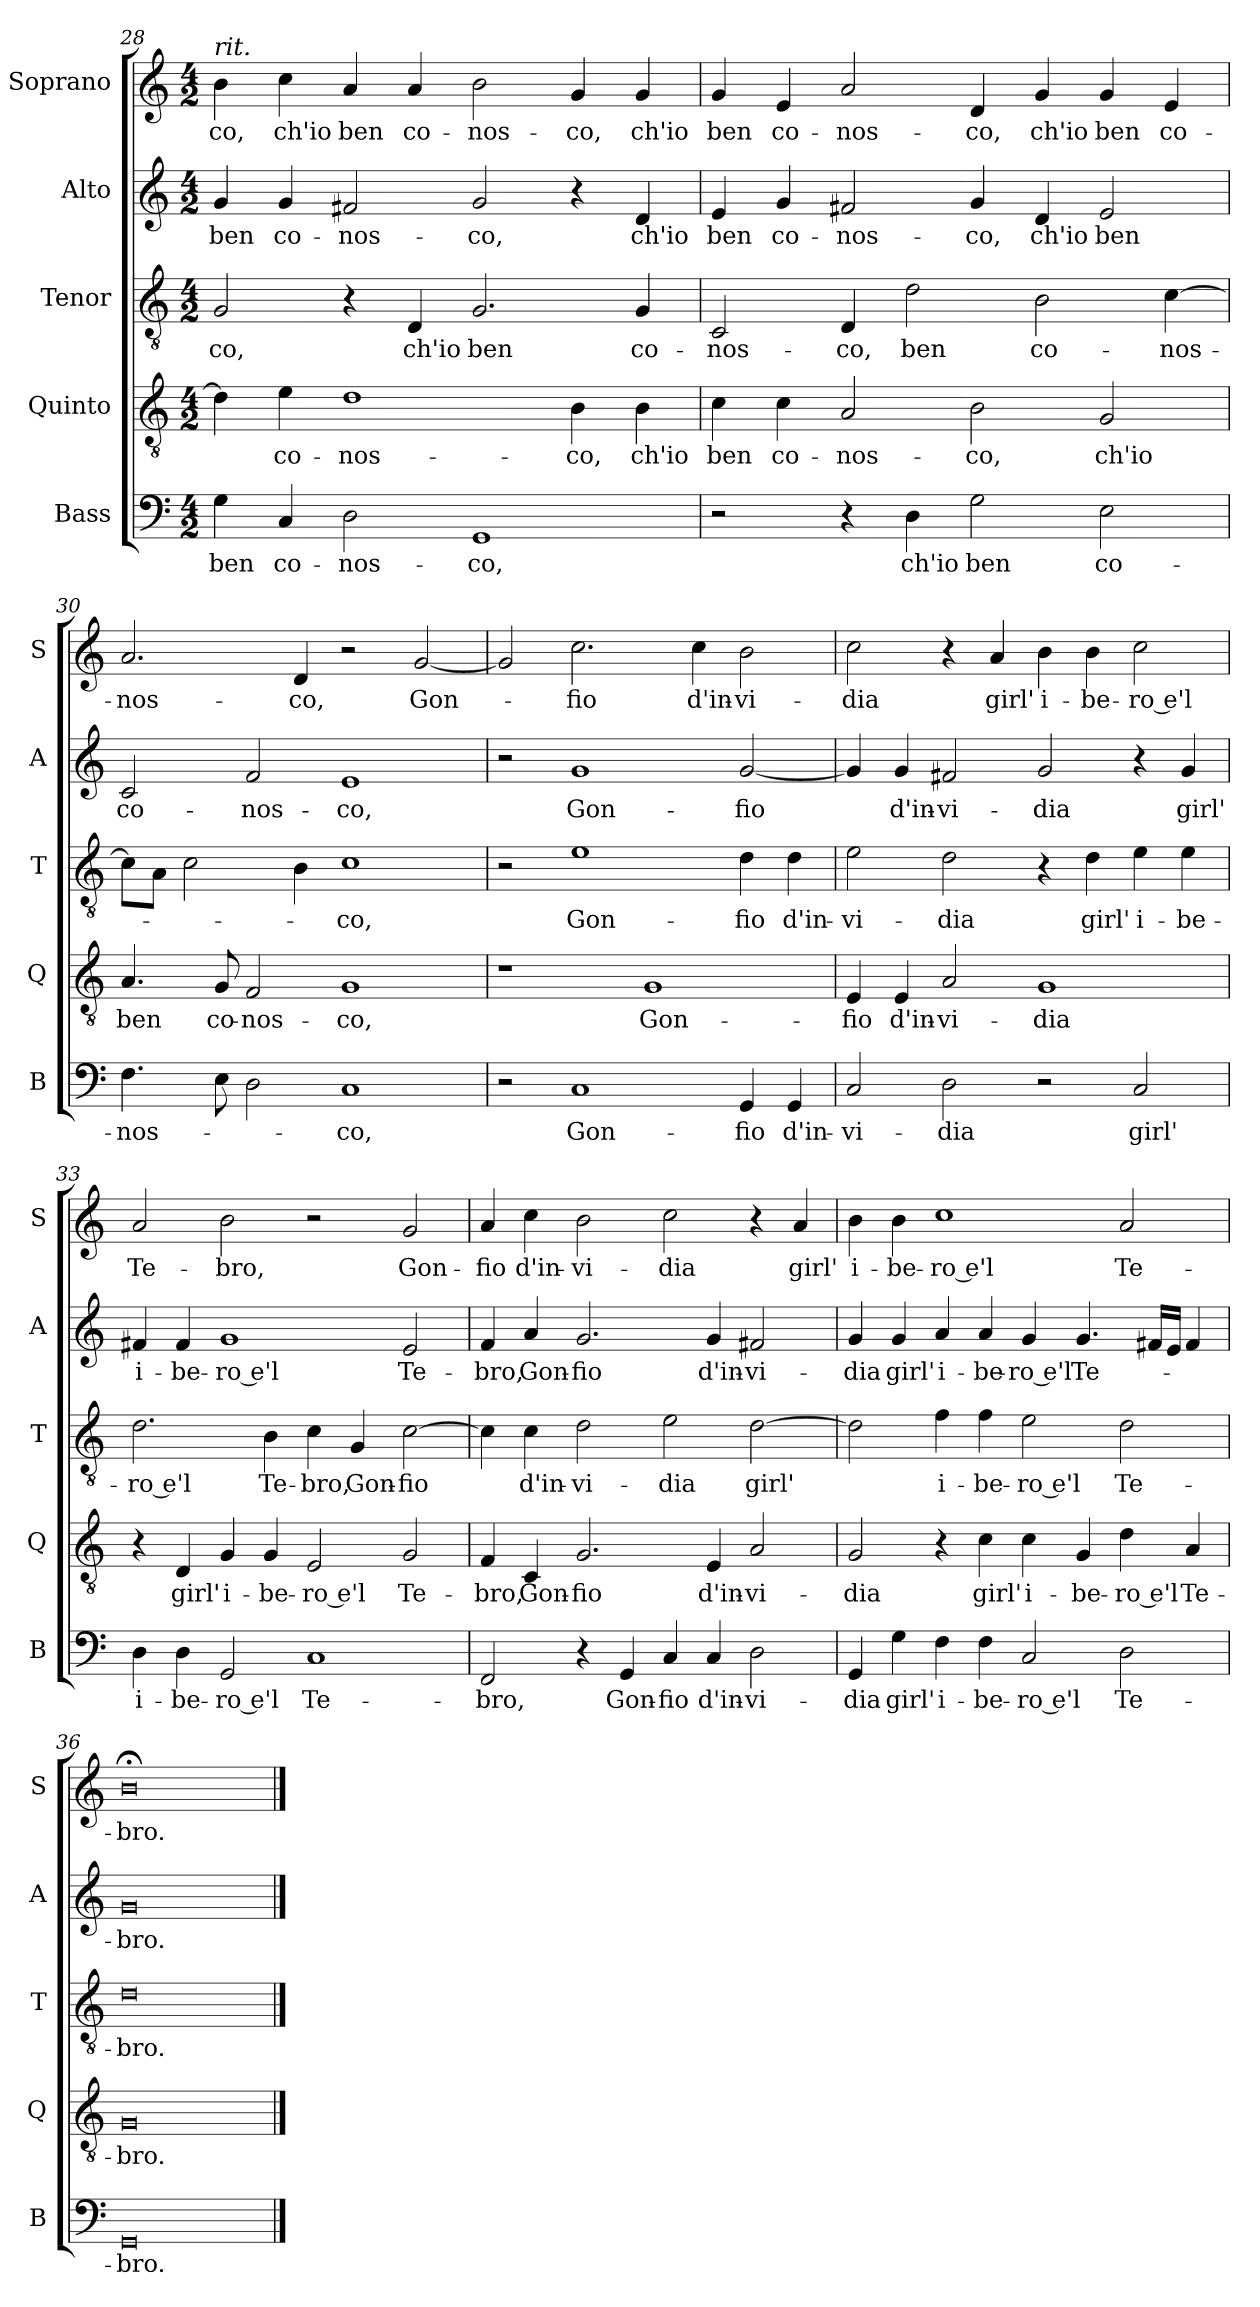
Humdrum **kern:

**kern	**text	**kern	**text	**kern	**text	**kern	**text	**kern	**text
*part5	*part5	*part4	*part4	*part3	*part3	*part2	*part2	*part1	*part1
*staff5	*staff5	*staff4	*staff4	*staff3	*staff3	*staff2	*staff2	*staff1	*staff1
*I"Bass	*	*I"Quinto	*	*I"Tenor	*	*I"Alto	*	*I"Soprano	*
*I'B	*	*I'Q	*	*I'T	*	*I'A	*	*I'S	*
*clefF4	*	*clefGv2	*	*clefGv2	*	*clefG2	*	*clefG2	*
*k[]	*	*k[]	*	*k[]	*	*k[]	*	*k[]	*
*C:	*	*C:	*	*C:	*	*C:	*	*C:	*
*M4/2	*	*M4/2	*	*M4/2	*	*M4/2	*	*M4/2	*
=28	=28	=28	=28	=28	=28	=28	=28	=28	=28
!	!	!	!	!	!	!	!	!LO:TX:a:i:t=rit.	!
!	!LO:LY:b	!	!	!	!LO:LY:b	!	!LO:LY:b	!	!LO:LY:b
4G\	ben	4d\]	.	2G/	-co,	4g/	ben	4b\	-co,
!	!LO:LY:b	!	!LO:LY:b	!	!	!	!LO:LY:b	!	!LO:LY:b
4C/	co-	4e\	co-	.	.	4g/	co-	4cc\	ch'io
!	!LO:LY:b	!	!LO:LY:b	!	!	!	!LO:LY:b	!	!LO:LY:b
2D\	-nos-	1d	-nos-	4r	.	2f#X/	-nos-	4a/	ben
!	!	!	!	!	!LO:LY:b	!	!	!	!LO:LY:b
.	.	.	.	4D/	ch'io	.	.	4a/	co-
!	!LO:LY:b	!	!	!	!LO:LY:b	!	!LO:LY:b	!	!LO:LY:b
1GG	-co,	.	.	2.G/	ben	2g/	-co,	2b\	-nos-
!	!	!	!LO:LY:b	!	!	!	!	!	!LO:LY:b
.	.	4B\	-co,	.	.	4r	.	4g/	-co,
!	!	!	!LO:LY:b	!	!LO:LY:b	!	!LO:LY:b	!	!LO:LY:b
.	.	4B\	ch'io	4G/	co-	4d/	ch'io	4g/	ch'io
!!LO:LB:g=z
=29	=29	=29	=29	=29	=29	=29	=29	=29	=29
!	!	!	!LO:LY:b	!	!LO:LY:b	!	!LO:LY:b	!	!LO:LY:b
2r	.	4c\	ben	2C/	-nos-	4e/	ben	4g/	ben
!	!	!	!LO:LY:b	!	!	!	!LO:LY:b	!	!LO:LY:b
.	.	4c\	co-	.	.	4g/	co-	4e/	co-
!	!	!	!LO:LY:b	!	!LO:LY:b	!	!LO:LY:b	!	!LO:LY:b
4r	.	2A/	-nos-	4D/	-co,	2f#X/	-nos-	2a/	-nos-
!	!LO:LY:b	!	!	!	!LO:LY:b	!	!	!	!
4D\	ch'io	.	.	2d\	ben	.	.	.	.
!	!LO:LY:b	!	!LO:LY:b	!	!	!	!LO:LY:b	!	!LO:LY:b
2G\	ben	2B\	-co,	.	.	4g/	-co,	4d/	-co,
!	!	!	!	!	!LO:LY:b	!	!LO:LY:b	!	!LO:LY:b
.	.	.	.	2B\	co-	4d/	ch'io	4g/	ch'io
!	!LO:LY:b	!	!LO:LY:b	!	!	!	!LO:LY:b	!	!LO:LY:b
2E\	co-	2G/	ch'io	.	.	2e/	ben	4g/	ben
!	!	!	!	!	!LO:LY:b	!	!	!	!LO:LY:b
.	.	.	.	[4c\	-nos-	.	.	4e/	co-
=30	=30	=30	=30	=30	=30	=30	=30	=30	=30
!	!LO:LY:b	!	!LO:LY:b	!	!	!	!LO:LY:b	!	!LO:LY:b
4.F\	-nos-	4.A/	ben	8c\L]	.	2c/	co-	2.a/	-nos-
.	.	.	.	8A\J	.	.	.	.	.
.	.	.	.	2c\	.	.	.	.	.
!	!	!	!LO:LY:b	!	!	!	!	!	!
8E\	.	8G/	co-	.	.	.	.	.	.
!	!	!	!LO:LY:b	!	!	!	!LO:LY:b	!	!
2D\	.	2F/	-nos-	.	.	2f/	-nos-	.	.
!	!	!	!	!	!	!	!	!	!LO:LY:b
.	.	.	.	4B\	.	.	.	4d/	-co,
!	!LO:LY:b	!	!LO:LY:b	!	!LO:LY:b	!	!LO:LY:b	!	!
1C	-co,	1G	-co,	1c	-co,	1e	-co,	2r	.
!	!	!	!	!	!	!	!	!	!LO:LY:b
.	.	.	.	.	.	.	.	[2g/	Gon-
=31	=31	=31	=31	=31	=31	=31	=31	=31	=31
2r	.	1r	.	2r	.	2r	.	2g/]	.
!	!LO:LY:b	!	!	!	!LO:LY:b	!	!LO:LY:b	!	!LO:LY:b
1C	Gon-	.	.	1e	Gon-	1g	Gon-	2.cc\	-fio
!	!	!	!LO:LY:b	!	!	!	!	!	!
.	.	1G	Gon-	.	.	.	.	.	.
!	!	!	!	!	!	!	!	!	!LO:LY:b
.	.	.	.	.	.	.	.	4cc\	d'in-
!	!LO:LY:b	!	!	!	!LO:LY:b	!	!LO:LY:b	!	!LO:LY:b
4GG/	-fio	.	.	4d\	-fio	[2g/	-fio	2b\	-vi-
!	!LO:LY:b	!	!	!	!LO:LY:b	!	!	!	!
4GG/	d'in-	.	.	4d\	d'in-	.	.	.	.
!!LO:PB:g=z
=32	=32	=32	=32	=32	=32	=32	=32	=32	=32
!	!LO:LY:b	!	!LO:LY:b	!	!LO:LY:b	!	!	!	!LO:LY:b
2C/	-vi-	4E/	-fio	2e\	-vi-	4g/]	.	2cc\	-dia
!	!	!	!LO:LY:b	!	!	!	!LO:LY:b	!	!
.	.	4E/	d'in-	.	.	4g/	d'in-	.	.
!	!LO:LY:b	!	!LO:LY:b	!	!LO:LY:b	!	!LO:LY:b	!	!
2D\	-dia	2A/	-vi-	2d\	-dia	2f#X/	-vi-	4r	.
!	!	!	!	!	!	!	!	!	!LO:LY:b
.	.	.	.	.	.	.	.	4a/	girl'
!	!	!	!LO:LY:b	!	!	!	!LO:LY:b	!	!LO:LY:b
2r	.	1G	-dia	4r	.	2g/	-dia	4b\	i-
!	!	!	!	!	!LO:LY:b	!	!	!	!LO:LY:b
.	.	.	.	4d\	girl'	.	.	4b\	-be-
!	!LO:LY:b	!	!	!	!LO:LY:b	!	!	!	!LO:LY:b
2C/	girl'	.	.	4e\	i-	4r	.	2cc\	-ro e'l
!	!	!	!	!	!LO:LY:b	!	!LO:LY:b	!	!
.	.	.	.	4e\	-be-	4g/	girl'	.	.
=33	=33	=33	=33	=33	=33	=33	=33	=33	=33
!	!LO:LY:b	!	!	!	!LO:LY:b	!	!LO:LY:b	!	!LO:LY:b
4D\	i-	4r	.	2.d\	-ro e'l	4f#X/	i-	2a/	Te-
!	!LO:LY:b	!	!LO:LY:b	!	!	!	!LO:LY:b	!	!
4D\	-be-	4D/	girl'	.	.	4f#/	-be-	.	.
!	!LO:LY:b	!	!LO:LY:b	!	!	!	!LO:LY:b	!	!LO:LY:b
2GG/	-ro e'l	4G/	i-	.	.	1g	-ro e'l	2b\	-bro,
!	!	!	!LO:LY:b	!	!LO:LY:b	!	!	!	!
.	.	4G/	-be-	4B\	Te-	.	.	.	.
!	!LO:LY:b	!	!LO:LY:b	!	!LO:LY:b	!	!	!	!
1C	Te-	2E/	-ro e'l	4c\	-bro,	.	.	2r	.
!	!	!	!	!	!LO:LY:b	!	!	!	!
.	.	.	.	4G/	Gon-	.	.	.	.
!	!	!	!LO:LY:b	!	!LO:LY:b	!	!LO:LY:b	!	!LO:LY:b
.	.	2G/	Te-	[2c\	-fio	2e/	Te-	2g/	Gon-
=34	=34	=34	=34	=34	=34	=34	=34	=34	=34
!	!LO:LY:b	!	!LO:LY:b	!	!	!	!LO:LY:b	!	!LO:LY:b
2FF/	-bro,	4F/	-bro,	4c\]	.	4f/	-bro,	4a/	-fio
!	!	!	!LO:LY:b	!	!LO:LY:b	!	!LO:LY:b	!	!LO:LY:b
.	.	4C/	Gon-	4c\	d'in-	4a/	Gon-	4cc\	d'in-
!	!	!	!LO:LY:b	!	!LO:LY:b	!	!LO:LY:b	!	!LO:LY:b
4r	.	2.G/	-fio	2d\	-vi-	2.g/	-fio	2b\	-vi-
!	!LO:LY:b	!	!	!	!	!	!	!	!
4GG/	Gon-	.	.	.	.	.	.	.	.
!	!LO:LY:b	!	!	!	!LO:LY:b	!	!	!	!LO:LY:b
4C/	-fio	.	.	2e\	-dia	.	.	2cc\	-dia
!	!LO:LY:b	!	!LO:LY:b	!	!	!	!LO:LY:b	!	!
4C/	d'in-	4E/	d'in-	.	.	4g/	d'in-	.	.
!	!LO:LY:b	!	!LO:LY:b	!	!LO:LY:b	!	!LO:LY:b	!	!
2D\	-vi-	2A/	-vi-	[2d\	girl'	2f#X/	-vi-	4r	.
!	!	!	!	!	!	!	!	!	!LO:LY:b
.	.	.	.	.	.	.	.	4a/	girl'
!!LO:LB:g=z
=35	=35	=35	=35	=35	=35	=35	=35	=35	=35
!	!LO:LY:b	!	!LO:LY:b	!	!	!	!LO:LY:b	!	!LO:LY:b
4GG/	-dia	2G/	-dia	2d\]	.	4g/	-dia	4b\	i-
!	!LO:LY:b	!	!	!	!	!	!LO:LY:b	!	!LO:LY:b
4G\	girl'	.	.	.	.	4g/	girl'	4b\	-be-
!	!LO:LY:b	!	!	!	!LO:LY:b	!	!LO:LY:b	!	!LO:LY:b
4F\	i-	4r	.	4f\	i-	4a/	i-	1cc	-ro e'l
!	!LO:LY:b	!	!LO:LY:b	!	!LO:LY:b	!	!LO:LY:b	!	!
4F\	-be-	4c\	girl'	4f\	-be-	4a/	-be-	.	.
!	!LO:LY:b	!	!LO:LY:b	!	!LO:LY:b	!	!LO:LY:b	!	!
2C/	-ro e'l	4c\	i-	2e\	-ro e'l	4g/	-ro e'l	.	.
!	!	!	!LO:LY:b	!	!	!	!LO:LY:b	!	!
.	.	4G/	-be-	.	.	4.g/	Te-	.	.
!	!LO:LY:b	!	!LO:LY:b	!	!LO:LY:b	!	!	!	!LO:LY:b
2D\	Te-	4d\	-ro e'l	2d\	Te-	.	.	2a/	Te-
.	.	.	.	.	.	16f#X/LL	.	.	.
.	.	.	.	.	.	16e/JJ	.	.	.
!	!	!	!LO:LY:b	!	!	!	!	!	!
.	.	4A/	Te-	.	.	4f#/	.	.	.
=36	=36	=36	=36	=36	=36	=36	=36	=36	=36
!	!LO:LY:b	!	!LO:LY:b	!	!LO:LY:b	!	!LO:LY:b	!	!LO:LY:b
0GG	-bro.	0G	-bro.	0d	-bro.	0g	-bro.	0b;<	-bro.
==	==	==	==	==	==	==	==	==	==
*-	*-	*-	*-	*-	*-	*-	*-	*-	*-
